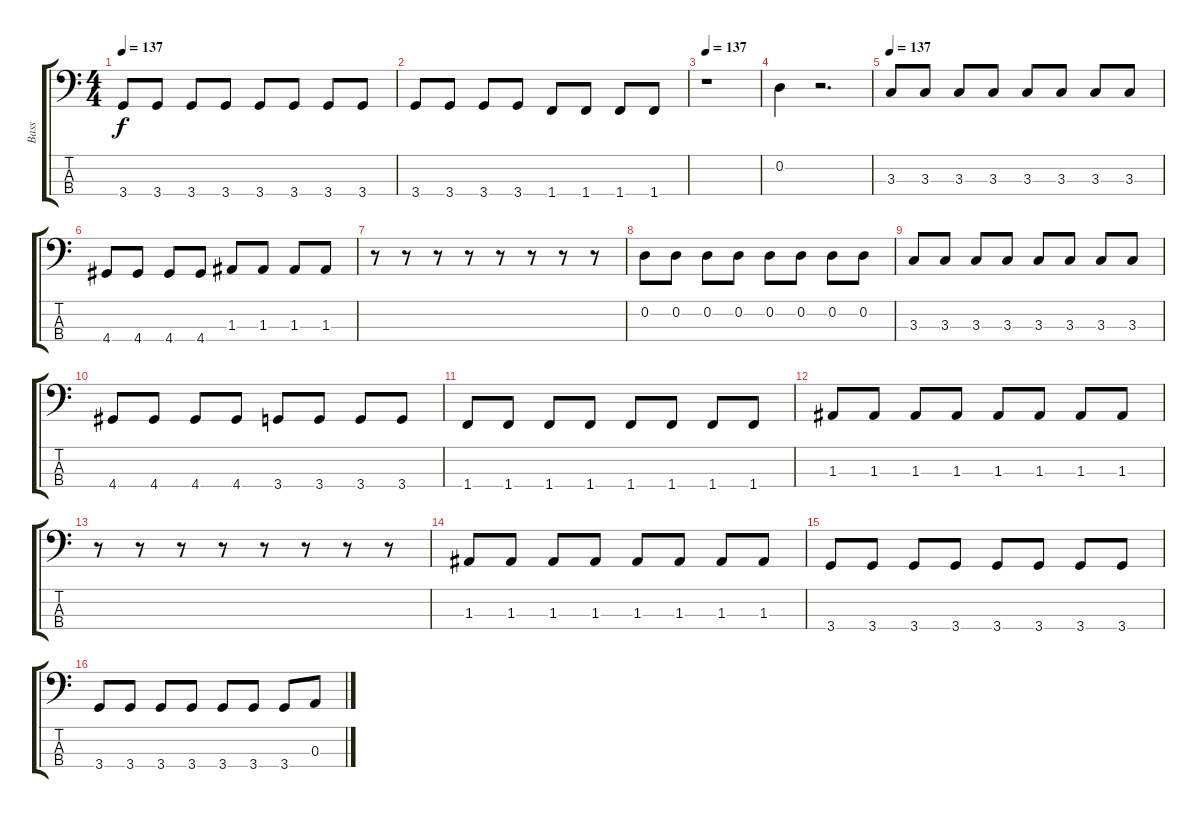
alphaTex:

\track ("Bass" "Bass") {instrument electricbasspick}
\staff {score tabs}
\tuning (G2 D2 A1 E1) {hide}
\ts (4 4)
\tempo 137
\clef f4
\ks c
3.4.8{dy f} 3.4.8 3.4.8 3.4.8 3.4.8 3.4.8 3.4.8 3.4.8 |
3.4.8 3.4.8 3.4.8 3.4.8 1.4.8 1.4.8 1.4.8 1.4.8 |
\tempo 137
r.1 |
0.2.4 r.2{d} |
\tempo 137
3.3.8 3.3.8 3.3.8 3.3.8 3.3.8 3.3.8 3.3.8 3.3.8 |
4.4.8 4.4.8 4.4.8 4.4.8 1.3.8 1.3.8 1.3.8 1.3.8 |
r.8 r.8 r.8 r.8 r.8 r.8 r.8 r.8 |
0.2.8 0.2.8 0.2.8 0.2.8 0.2.8 0.2.8 0.2.8 0.2.8 |
3.3.8 3.3.8 3.3.8 3.3.8 3.3.8 3.3.8 3.3.8 3.3.8 |
4.4.8 4.4.8 4.4.8 4.4.8 3.4.8 3.4.8 3.4.8 3.4.8 |
1.4.8 1.4.8 1.4.8 1.4.8 1.4.8 1.4.8 1.4.8 1.4.8 |
1.3.8 1.3.8 1.3.8 1.3.8 1.3.8 1.3.8 1.3.8 1.3.8 |
r.8 r.8 r.8 r.8 r.8 r.8 r.8 r.8 |
1.3.8 1.3.8 1.3.8 1.3.8 1.3.8 1.3.8 1.3.8 1.3.8 |
3.4.8 3.4.8 3.4.8 3.4.8 3.4.8 3.4.8 3.4.8 3.4.8 |
3.4.8 3.4.8 3.4.8 3.4.8 3.4.8 3.4.8 3.4.8 0.3.8
